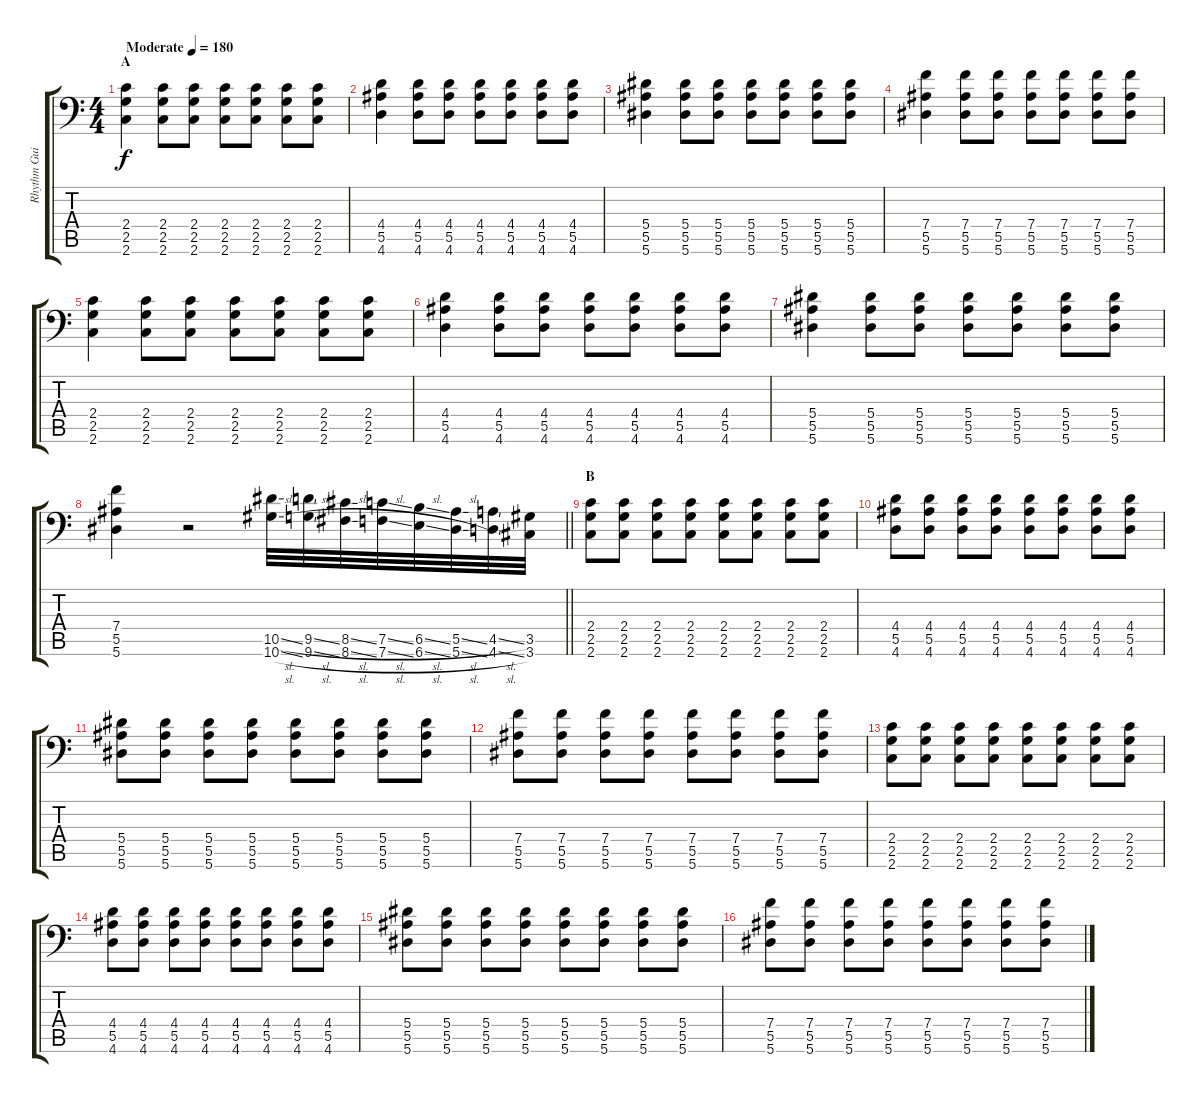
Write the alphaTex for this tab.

\track ("Rhythm Guitar: Chris Di Carlo" "Rhythm Gui") {instrument distortionguitar}
\staff {score tabs}
\tuning (C4 G3 Eb3 Bb2 F2 Bb1) {hide}
\ts (4 4)
\section ("" "A")
\tempo (180 "Moderate")
\clef f4
\ks c
(2.4 2.5 2.6).4{dy f instrument distortionguitar} (2.4 2.5 2.6).8 (2.4 2.5 2.6).8 (2.4 2.5 2.6).8 (2.4 2.5 2.6).8 (2.4 2.5 2.6).8 (2.4 2.5 2.6).8 |
(4.4 5.5 4.6).4 (4.4 5.5 4.6).8 (4.4 5.5 4.6).8 (4.4 5.5 4.6).8 (4.4 5.5 4.6).8 (4.4 5.5 4.6).8 (4.4 5.5 4.6).8 |
(5.4 5.5 5.6).4 (5.4 5.5 5.6).8 (5.4 5.5 5.6).8 (5.4 5.5 5.6).8 (5.4 5.5 5.6).8 (5.4 5.5 5.6).8 (5.4 5.5 5.6).8 |
(7.4 5.5 5.6).4 (7.4 5.5 5.6).8 (7.4 5.5 5.6).8 (7.4 5.5 5.6).8 (7.4 5.5 5.6).8 (7.4 5.5 5.6).8 (7.4 5.5 5.6).8 |
(2.4 2.5 2.6).4 (2.4 2.5 2.6).8 (2.4 2.5 2.6).8 (2.4 2.5 2.6).8 (2.4 2.5 2.6).8 (2.4 2.5 2.6).8 (2.4 2.5 2.6).8 |
(4.4 5.5 4.6).4 (4.4 5.5 4.6).8 (4.4 5.5 4.6).8 (4.4 5.5 4.6).8 (4.4 5.5 4.6).8 (4.4 5.5 4.6).8 (4.4 5.5 4.6).8 |
(5.4 5.5 5.6).4 (5.4 5.5 5.6).8 (5.4 5.5 5.6).8 (5.4 5.5 5.6).8 (5.4 5.5 5.6).8 (5.4 5.5 5.6).8 (5.4 5.5 5.6).8 |
\barLineRight lightlight
(7.4 5.5 5.6).4 r.2 (10.5{sl} 10.6{sl}).32 (9.5{sl} 9.6{sl}).32 (8.5{sl} 8.6{sl}).32 (7.5{sl} 7.6{sl}).32 (6.5{sl} 6.6{sl}).32 (5.5{sl} 5.6{sl}).32 (4.5{sl} 4.6{sl}).32 (3.5 3.6).32 |
\section ("" "B")
(2.4 2.5 2.6).8 (2.4 2.5 2.6).8 (2.4 2.5 2.6).8 (2.4 2.5 2.6).8 (2.4 2.5 2.6).8 (2.4 2.5 2.6).8 (2.4 2.5 2.6).8 (2.4 2.5 2.6).8 |
(4.4 5.5 4.6).8 (4.4 5.5 4.6).8 (4.4 5.5 4.6).8 (4.4 5.5 4.6).8 (4.4 5.5 4.6).8 (4.4 5.5 4.6).8 (4.4 5.5 4.6).8 (4.4 5.5 4.6).8 |
(5.4 5.5 5.6).8 (5.4 5.5 5.6).8 (5.4 5.5 5.6).8 (5.4 5.5 5.6).8 (5.4 5.5 5.6).8 (5.4 5.5 5.6).8 (5.4 5.5 5.6).8 (5.4 5.5 5.6).8 |
(7.4 5.5 5.6).8 (7.4 5.5 5.6).8 (7.4 5.5 5.6).8 (7.4 5.5 5.6).8 (7.4 5.5 5.6).8 (7.4 5.5 5.6).8 (7.4 5.5 5.6).8 (7.4 5.5 5.6).8 |
(2.4 2.5 2.6).8 (2.4 2.5 2.6).8 (2.4 2.5 2.6).8 (2.4 2.5 2.6).8 (2.4 2.5 2.6).8 (2.4 2.5 2.6).8 (2.4 2.5 2.6).8 (2.4 2.5 2.6).8 |
(4.4 5.5 4.6).8 (4.4 5.5 4.6).8 (4.4 5.5 4.6).8 (4.4 5.5 4.6).8 (4.4 5.5 4.6).8 (4.4 5.5 4.6).8 (4.4 5.5 4.6).8 (4.4 5.5 4.6).8 |
(5.4 5.5 5.6).8 (5.4 5.5 5.6).8 (5.4 5.5 5.6).8 (5.4 5.5 5.6).8 (5.4 5.5 5.6).8 (5.4 5.5 5.6).8 (5.4 5.5 5.6).8 (5.4 5.5 5.6).8 |
(7.4 5.5 5.6).8 (7.4 5.5 5.6).8 (7.4 5.5 5.6).8 (7.4 5.5 5.6).8 (7.4 5.5 5.6).8 (7.4 5.5 5.6).8 (7.4 5.5 5.6).8 (7.4 5.5 5.6).8
